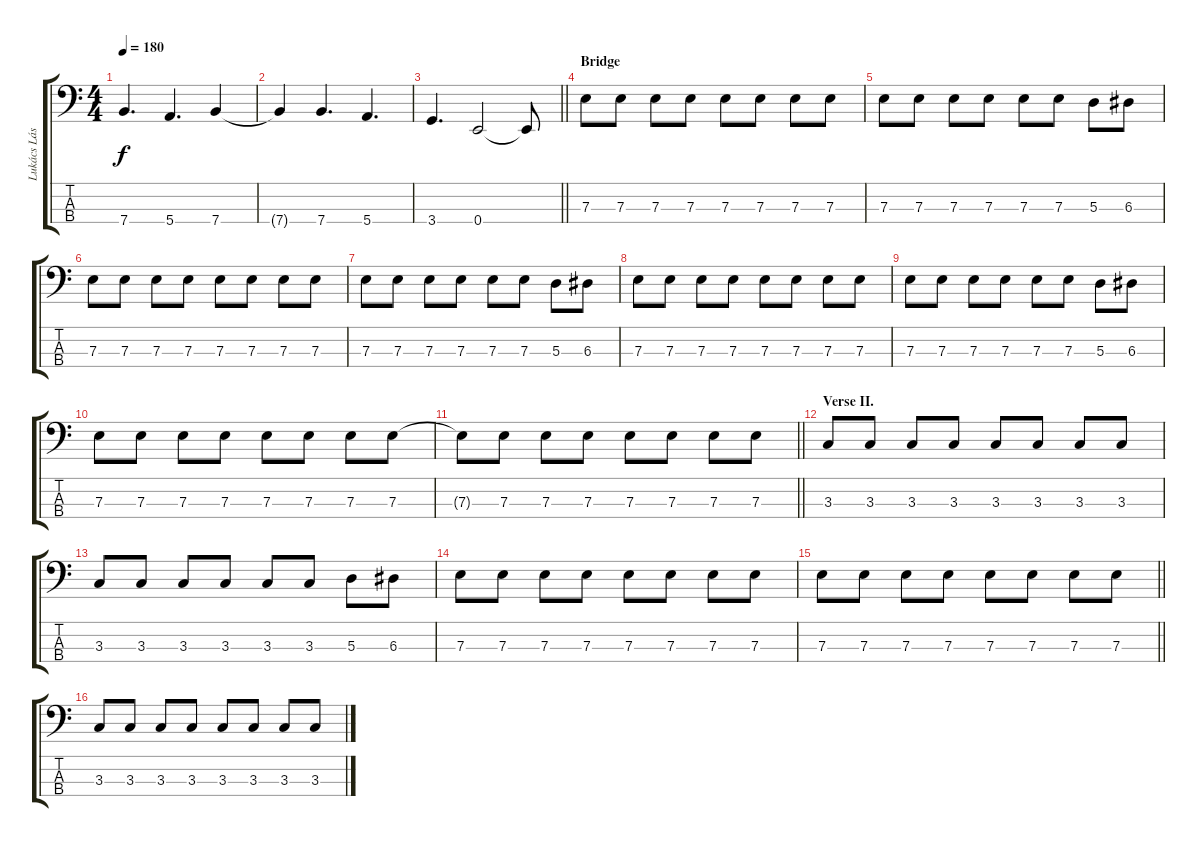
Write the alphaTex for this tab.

\track ("Lukács László - Bass Gitár" "Lukács Lás") {instrument electricbasspick}
\staff {score tabs}
\tuning (G2 D2 A1 E1) {hide}
\ts (4 4)
\tempo 180
\clef f4
\ks c
7.4.4{d dy f} 5.4.4{d} 7.4.4 |
7.4{t}.4 7.4.4{d} 5.4.4{d} |
\barLineRight lightlight
3.4.4{d} 0.4.2 0.4{t}.8 |
\section ("" "Bridge")
7.3.8 7.3.8 7.3.8 7.3.8 7.3.8 7.3.8 7.3.8 7.3.8 |
7.3.8 7.3.8 7.3.8 7.3.8 7.3.8 7.3.8 5.3.8 6.3.8 |
7.3.8 7.3.8 7.3.8 7.3.8 7.3.8 7.3.8 7.3.8 7.3.8 |
7.3.8 7.3.8 7.3.8 7.3.8 7.3.8 7.3.8 5.3.8 6.3.8 |
7.3.8 7.3.8 7.3.8 7.3.8 7.3.8 7.3.8 7.3.8 7.3.8 |
7.3.8 7.3.8 7.3.8 7.3.8 7.3.8 7.3.8 5.3.8 6.3.8 |
7.3.8 7.3.8 7.3.8 7.3.8 7.3.8 7.3.8 7.3.8 7.3.8 |
\barLineRight lightlight
7.3{t}.8 7.3.8 7.3.8 7.3.8 7.3.8 7.3.8 7.3.8 7.3.8 |
\section ("" "Verse II.")
3.3.8 3.3.8 3.3.8 3.3.8 3.3.8 3.3.8 3.3.8 3.3.8 |
3.3.8 3.3.8 3.3.8 3.3.8 3.3.8 3.3.8 5.3.8 6.3.8 |
7.3.8 7.3.8 7.3.8 7.3.8 7.3.8 7.3.8 7.3.8 7.3.8 |
\barLineRight lightlight
7.3.8 7.3.8 7.3.8 7.3.8 7.3.8 7.3.8 7.3.8 7.3.8 |
3.3.8 3.3.8 3.3.8 3.3.8 3.3.8 3.3.8 3.3.8 3.3.8
